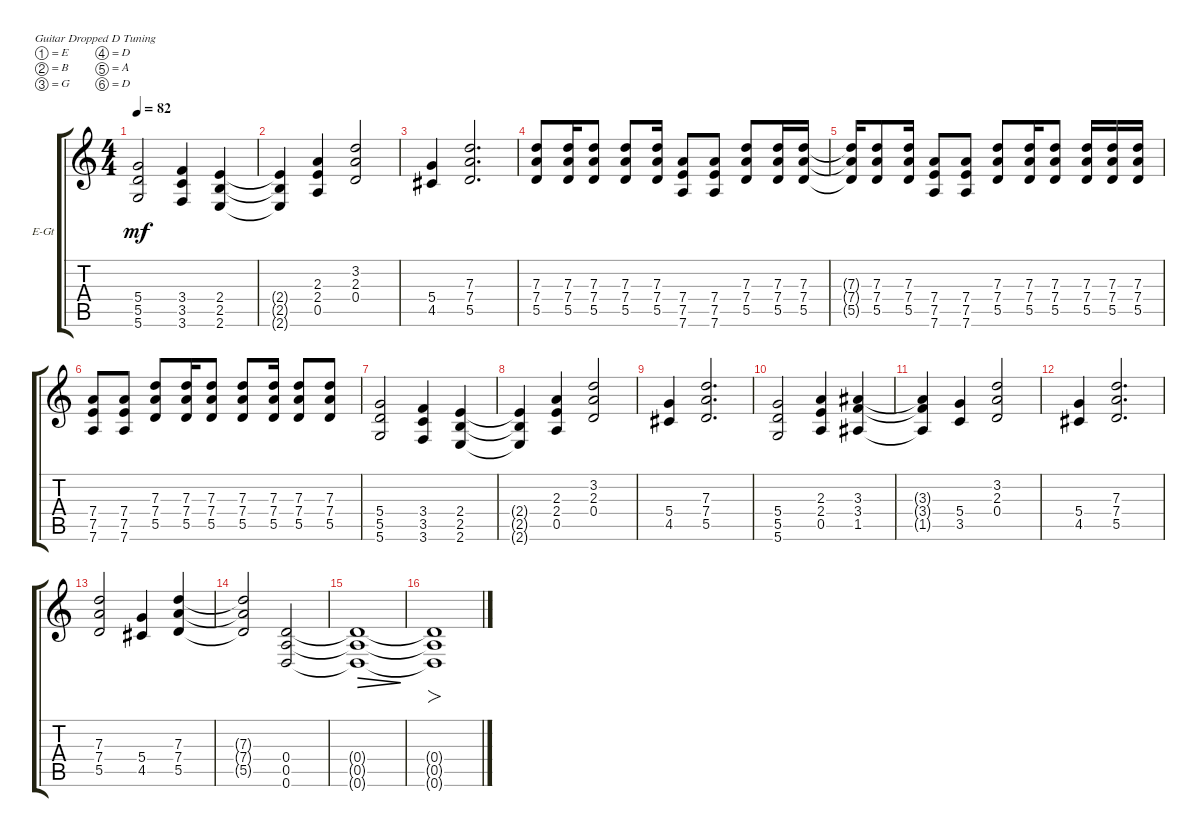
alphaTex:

\defaultSystemsLayout 4
\bracketExtendMode groupsimilarinstruments
\firstSystemTrackNameOrientation horizontal
\otherSystemsTrackNameOrientation horizontal
\track ("Electric Guitar" "E-Gt") {instrument distortionguitar}
\staff {score tabs}
\tuning (E4 B3 G3 D3 A2 D2)
\ts (4 4)
\tempo 82
\clef g2
\scale
0.333333
\ks c
(5.6 5.5 5.4).2{dy mf} (3.4 3.5 3.6).4 (2.6 2.5 2.4).4 |
\scale
0.333333 (2.6{t} 2.5{t} 2.4{t}).4 (2.3 2.4 0.5).4 (0.4 2.3 3.2).2 |
\scale
0.333333 (5.4 4.5).4 (5.5 7.4 7.3).2{d} |
\scale
0.333333 (5.5 7.4 7.3).8 (5.5 7.4 7.3).16 (7.3 7.4 5.5).8 (7.3 7.4 5.5).8 (7.3 7.4 5.5).16 (7.4 7.5 7.6).8 (7.4 7.5 7.6).8 (7.3 7.4 5.5).8 (7.3 7.4 5.5).16 (5.5 7.4 7.3).16 |
\scale
0.333333 (5.5{t} 7.4{t} 7.3{t}).16 (7.3 7.4 5.5).8 (7.3 7.4 5.5).16 (7.4 7.5 7.6).8 (7.4 7.5 7.6).8 (7.3 7.4 5.5).8 (7.3 7.4 5.5).16 (5.5 7.4 7.3).8 (5.5 7.4 7.3).16 (5.5 7.4 7.3).16 (5.5 7.4 7.3).16 |
\scale
0.333333 (7.6 7.5 7.4).8 (7.4 7.5 7.6).8 (5.5 7.4 7.3).8 (5.5 7.4 7.3).16 (7.3 7.4 5.5).8 (7.3 7.4 5.5).8 (7.3 7.4 5.5).16 (7.4 5.5 7.3).8 (7.4 5.5 7.3).8 |
\scale
0.333333 (5.6 5.5 5.4).2 (3.4 3.5 3.6).4 (2.6 2.5 2.4).4 |
\scale
0.333333 (2.6{t} 2.5{t} 2.4{t}).4 (2.3 2.4 0.5).4 (0.4 2.3 3.2).2 |
\scale
0.333333 (5.4 4.5).4 (5.5 7.4 7.3).2{d} |
\scale
0.333333 (5.6 5.5 5.4).2 (2.4 0.5 2.3).4 (1.5 3.4 3.3).4 |
\scale
0.333333 (3.4{t} 1.5{t} 3.3{t}).4 (5.4 3.5).4 (0.4 2.3 3.2).2 |
\scale
0.333333 (5.4 4.5).4 (5.5 7.4 7.3).2{d} |
\scale
0.333333 (5.5 7.4 7.3).2 (5.4 4.5).4 (5.5 7.4 7.3).4 |
\scale
0.333333 (5.5{t} 7.4{t} 7.3{t}).2 (0.6 0.5 0.4).2 |
\scale
0.333333 (0.6{t} 0.5{t} 0.4{t}).1{dec} |
\scale
0.333333 (0.6{t} 0.5{t} 0.4{t}).1{fo}
